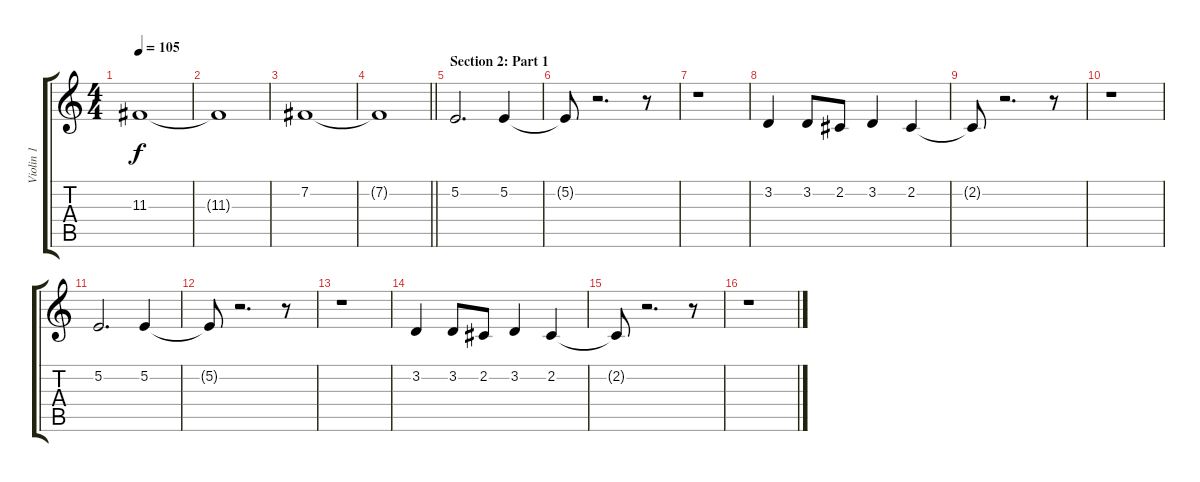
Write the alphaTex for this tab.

\track ("Violin 1" "Violin 1") {instrument stringensemble1}
\staff {score tabs}
\tuning (E4 B3 G3 D3 A2 E2) {hide}
\ts (4 4)
\tempo 105
\clef g2
\ks c
11.3.1{dy f} |
11.3{t}.1 |
7.2.1 |
\barLineRight lightlight
7.2{t}.1 |
\section ("" "Section 2: Part 1")
5.2.2{d} 5.2.4 |
5.2{t}.8 r.2{d} r.8 |
r.1 |
3.2.4 3.2.8 2.2.8 3.2.4 2.2.4 |
2.2{t}.8 r.2{d} r.8 |
r.1 |
5.2.2{d} 5.2.4 |
5.2{t}.8 r.2{d} r.8 |
r.1 |
3.2.4 3.2.8 2.2.8 3.2.4 2.2.4 |
2.2{t}.8 r.2{d} r.8 |
r.1
